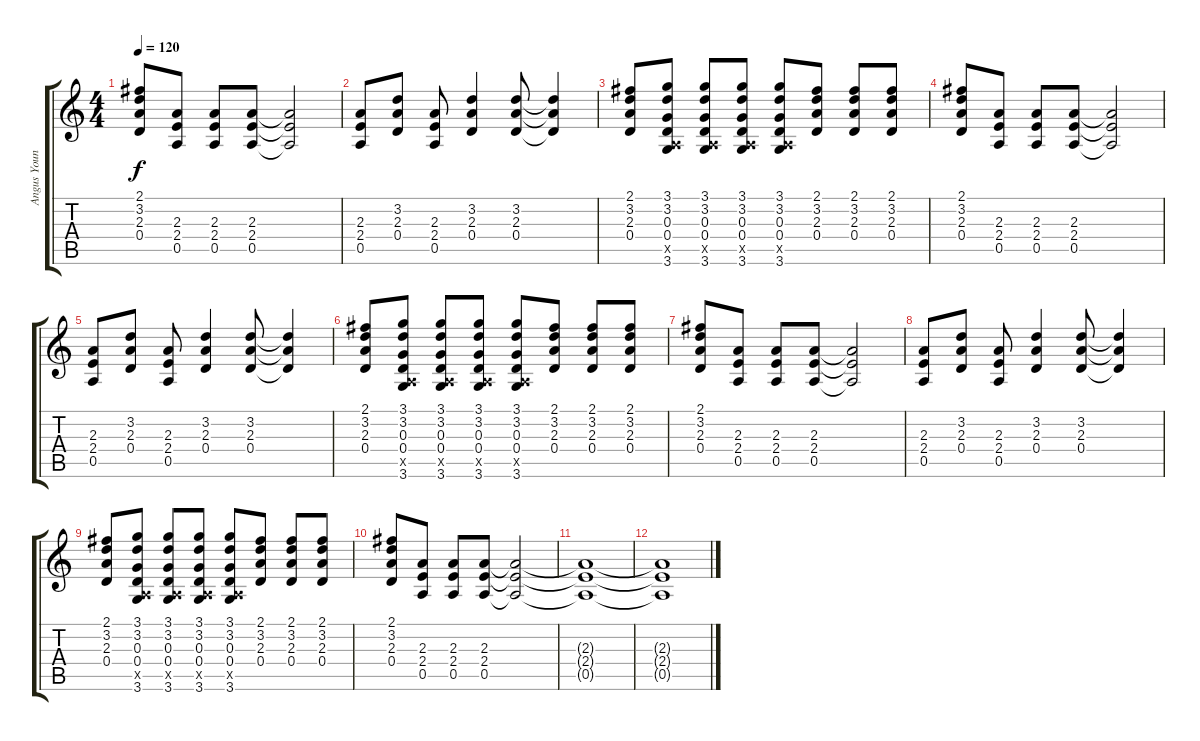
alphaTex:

\track ("Angus Young (Lead Guitar)" "Angus Youn") {instrument overdrivenguitar}
\staff {score tabs}
\tuning (E4 B3 G3 D3 A2 E2) {hide}
\ts (4 4)
\tempo 120
\clef g2
\ks c
(2.1 3.2 2.3 0.4).8{dy f} (2.3 2.4 0.5).8 (2.3 2.4 0.5).8 (2.3 2.4 0.5).8 (2.3{t} 2.4{t} 0.5{t}).2 |
(2.3 2.4 0.5).8 (3.2 2.3 0.4).8 (2.3 2.4 0.5).8 (3.2 2.3 0.4).4 (3.2 2.3 0.4).8 (3.2{t} 2.3{t} 0.4{t}).4 |
(2.1 3.2 2.3 0.4).8 (3.1 3.2 0.3 0.4 0.5{x} 3.6).8 (3.1 3.2 0.3 0.4 0.5{x} 3.6).8 (3.1 3.2 0.3 0.4 0.5{x} 3.6).8 (3.1 3.2 0.3 0.4 0.5{x} 3.6).8 (2.1 3.2 2.3 0.4).8 (2.1 3.2 2.3 0.4).8 (2.1 3.2 2.3 0.4).8 |
(2.1 3.2 2.3 0.4).8 (2.3 2.4 0.5).8 (2.3 2.4 0.5).8 (2.3 2.4 0.5).8 (2.3{t} 2.4{t} 0.5{t}).2 |
(2.3 2.4 0.5).8 (3.2 2.3 0.4).8 (2.3 2.4 0.5).8 (3.2 2.3 0.4).4 (3.2 2.3 0.4).8 (3.2{t} 2.3{t} 0.4{t}).4 |
(2.1 3.2 2.3 0.4).8 (3.1 3.2 0.3 0.4 0.5{x} 3.6).8 (3.1 3.2 0.3 0.4 0.5{x} 3.6).8 (3.1 3.2 0.3 0.4 0.5{x} 3.6).8 (3.1 3.2 0.3 0.4 0.5{x} 3.6).8 (2.1 3.2 2.3 0.4).8 (2.1 3.2 2.3 0.4).8 (2.1 3.2 2.3 0.4).8 |
(2.1 3.2 2.3 0.4).8 (2.3 2.4 0.5).8 (2.3 2.4 0.5).8 (2.3 2.4 0.5).8 (2.3{t} 2.4{t} 0.5{t}).2 |
(2.3 2.4 0.5).8 (3.2 2.3 0.4).8 (2.3 2.4 0.5).8 (3.2 2.3 0.4).4 (3.2 2.3 0.4).8 (3.2{t} 2.3{t} 0.4{t}).4 |
(2.1 3.2 2.3 0.4).8 (3.1 3.2 0.3 0.4 0.5{x} 3.6).8 (3.1 3.2 0.3 0.4 0.5{x} 3.6).8 (3.1 3.2 0.3 0.4 0.5{x} 3.6).8 (3.1 3.2 0.3 0.4 0.5{x} 3.6).8 (2.1 3.2 2.3 0.4).8 (2.1 3.2 2.3 0.4).8 (2.1 3.2 2.3 0.4).8 |
(2.1 3.2 2.3 0.4).8 (2.3 2.4 0.5).8 (2.3 2.4 0.5).8 (2.3 2.4 0.5).8 (2.3{t} 2.4{t} 0.5{t}).2{volume 4} |
(2.3{t} 2.4{t} 0.5{t}).1 |
(2.3{t} 2.4{t} 0.5{t}).1
